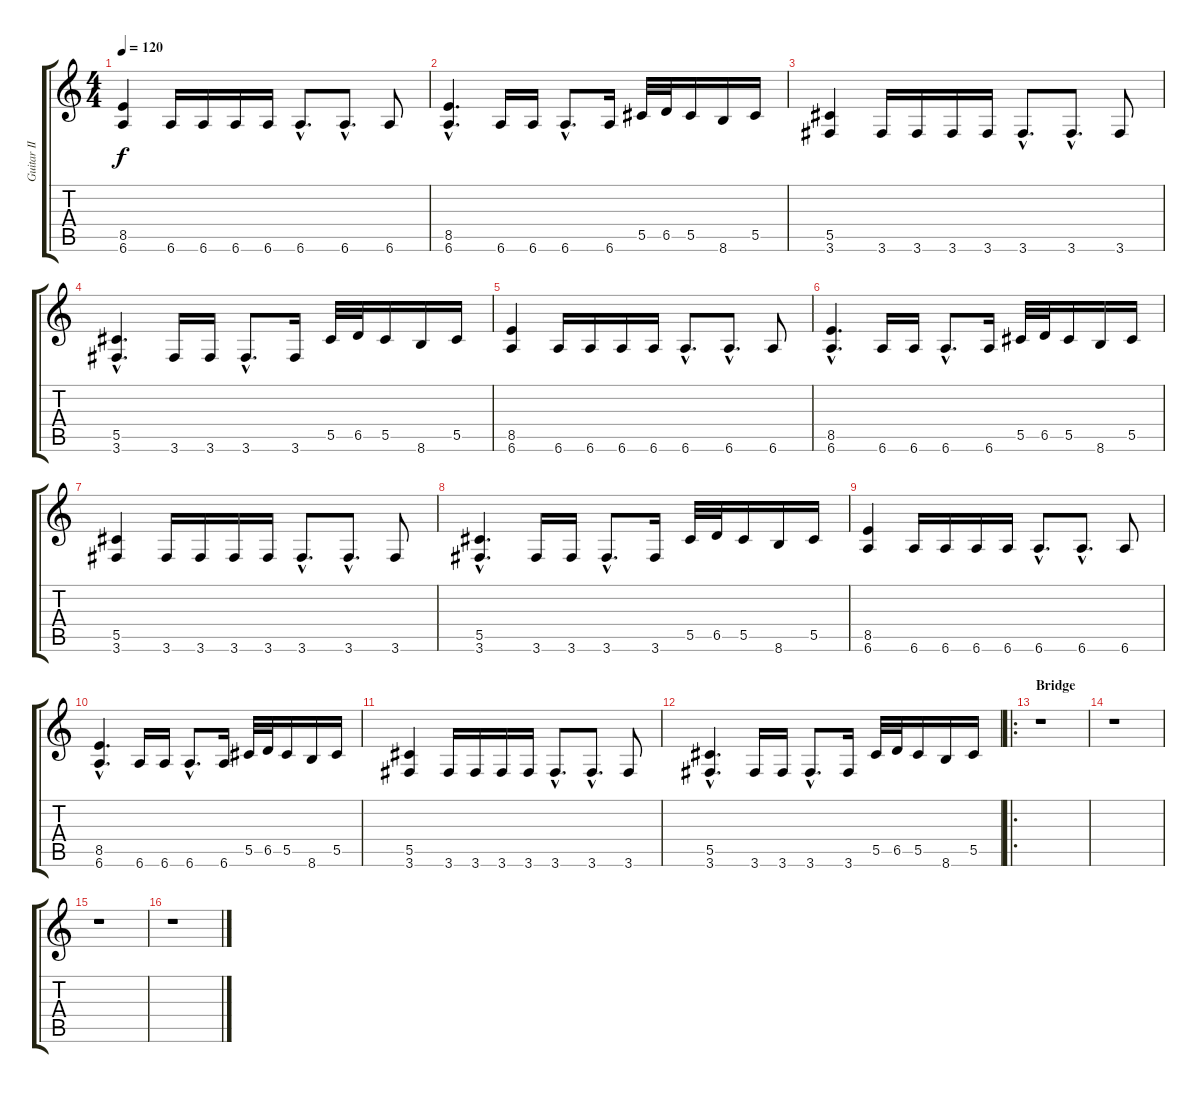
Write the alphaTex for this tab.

\track ("Guitar II" "Guitar II") {instrument distortionguitar}
\staff {score tabs}
\tuning (Eb4 Bb3 Gb3 Db3 Ab2 Eb2) {hide}
\ts (4 4)
\tempo 120
\clef g2
\ks c
(8.5 6.6).4{dy f volume 13} 6.6.16 6.6.16 6.6.16 6.6.16 6.6{hac}.8{d} 6.6{hac}.8{d} 6.6.8 |
(8.5{hac} 6.6{hac}).4{d} 6.6.16 6.6.16 6.6{hac}.8{d} 6.6.16 5.5.32 6.5.32 5.5.16 8.6.16 5.5.16 |
(5.5 3.6).4 3.6.16 3.6.16 3.6.16 3.6.16 3.6{hac}.8{d} 3.6{hac}.8{d} 3.6.8 |
(5.5{hac} 3.6{hac}).4{d} 3.6.16 3.6.16 3.6{hac}.8{d} 3.6.16 5.5.32 6.5.32 5.5.16 8.6.16 5.5.16 |
(8.5 6.6).4{volume 13} 6.6.16 6.6.16 6.6.16 6.6.16 6.6{hac}.8{d} 6.6{hac}.8{d} 6.6.8 |
(8.5{hac} 6.6{hac}).4{d} 6.6.16 6.6.16 6.6{hac}.8{d} 6.6.16 5.5.32 6.5.32 5.5.16 8.6.16 5.5.16 |
(5.5 3.6).4 3.6.16 3.6.16 3.6.16 3.6.16 3.6{hac}.8{d} 3.6{hac}.8{d} 3.6.8 |
(5.5{hac} 3.6{hac}).4{d} 3.6.16 3.6.16 3.6{hac}.8{d} 3.6.16 5.5.32 6.5.32 5.5.16 8.6.16 5.5.16 |
(8.5 6.6).4{volume 13} 6.6.16 6.6.16 6.6.16 6.6.16 6.6{hac}.8{d} 6.6{hac}.8{d} 6.6.8 |
(8.5{hac} 6.6{hac}).4{d} 6.6.16 6.6.16 6.6{hac}.8{d} 6.6.16 5.5.32 6.5.32 5.5.16 8.6.16 5.5.16 |
(5.5 3.6).4 3.6.16 3.6.16 3.6.16 3.6.16 3.6{hac}.8{d} 3.6{hac}.8{d} 3.6.8 |
(5.5{hac} 3.6{hac}).4{d} 3.6.16 3.6.16 3.6{hac}.8{d} 3.6.16 5.5.32 6.5.32 5.5.16 8.6.16 5.5.16 |
\ro
\section ("" "Bridge")
r.1 |
r.1 |
r.1 |
r.1
